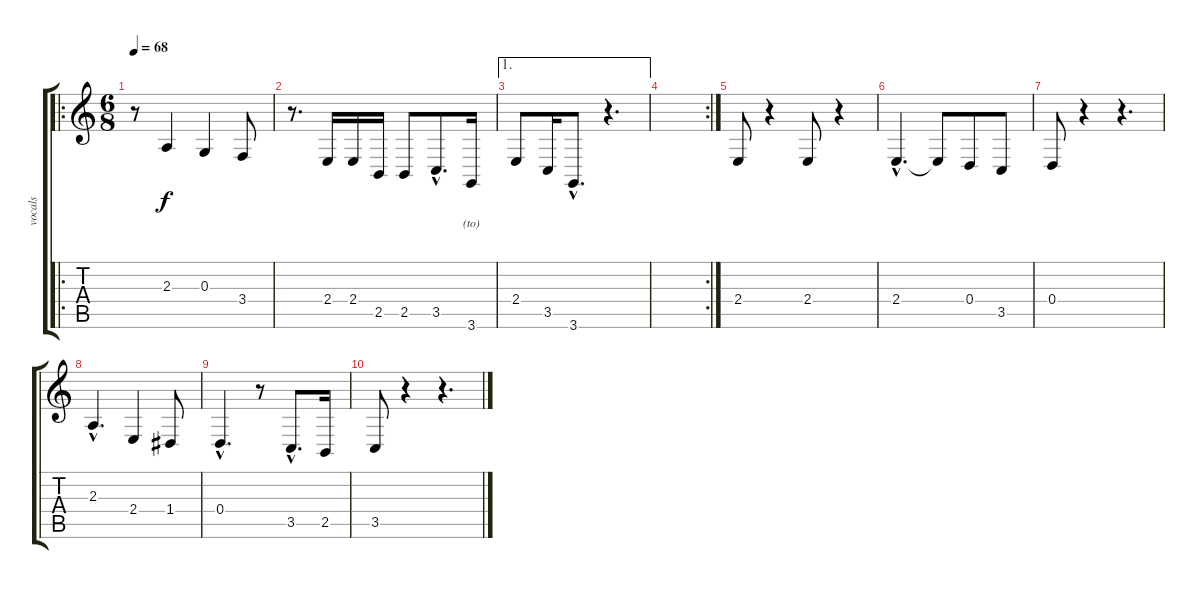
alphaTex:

\track ("vocals" "vocals") {instrument oboe}
\staff {score tabs}
\tuning (E4 B3 G3 D3 A2 E2) {hide}
\ro
\ts (6 8)
\tempo 68
\clef g2
\ks c
r.8{dy f} 2.3.4 0.3.4 3.4.8 |
r.8{d} 2.4.16{lyrics (0 "") lyrics (1 "") lyrics (2 "") lyrics (3 "") lyrics (4 "")} 2.4.16{lyrics (0 "") lyrics (1 "") lyrics (2 "") lyrics (3 "") lyrics (4 "")} 2.5.16{lyrics (0 "") lyrics (1 "") lyrics (2 "") lyrics (3 "") lyrics (4 "")} 2.5.8{lyrics (0 "") lyrics (1 "") lyrics (2 "") lyrics (3 "") lyrics (4 "")} 3.5{hac}.8{d lyrics (0 "") lyrics (1 "") lyrics (2 "") lyrics (3 "") lyrics (4 "")} 3.6.16{lyrics (0 "") lyrics (1 "(to)") lyrics (2 "") lyrics (3 "") lyrics (4 "")} |
\ae 1
2.4.8 3.5.16 3.6{hac}.8{d} r.4{d} |
\rc 2
|
2.4.8 r.4 2.4.8 r.4 |
2.4{hac}.4{d} 2.4{t}.8 0.4.8 3.5.8 |
0.4.8 r.4 r.4{d} |
2.3{hac}.4{d} 2.4.4 1.4.8 |
0.4{hac}.4{d} r.8 3.5{hac}.8{d} 2.5.16 |
3.5.8 r.4 r.4{d}
